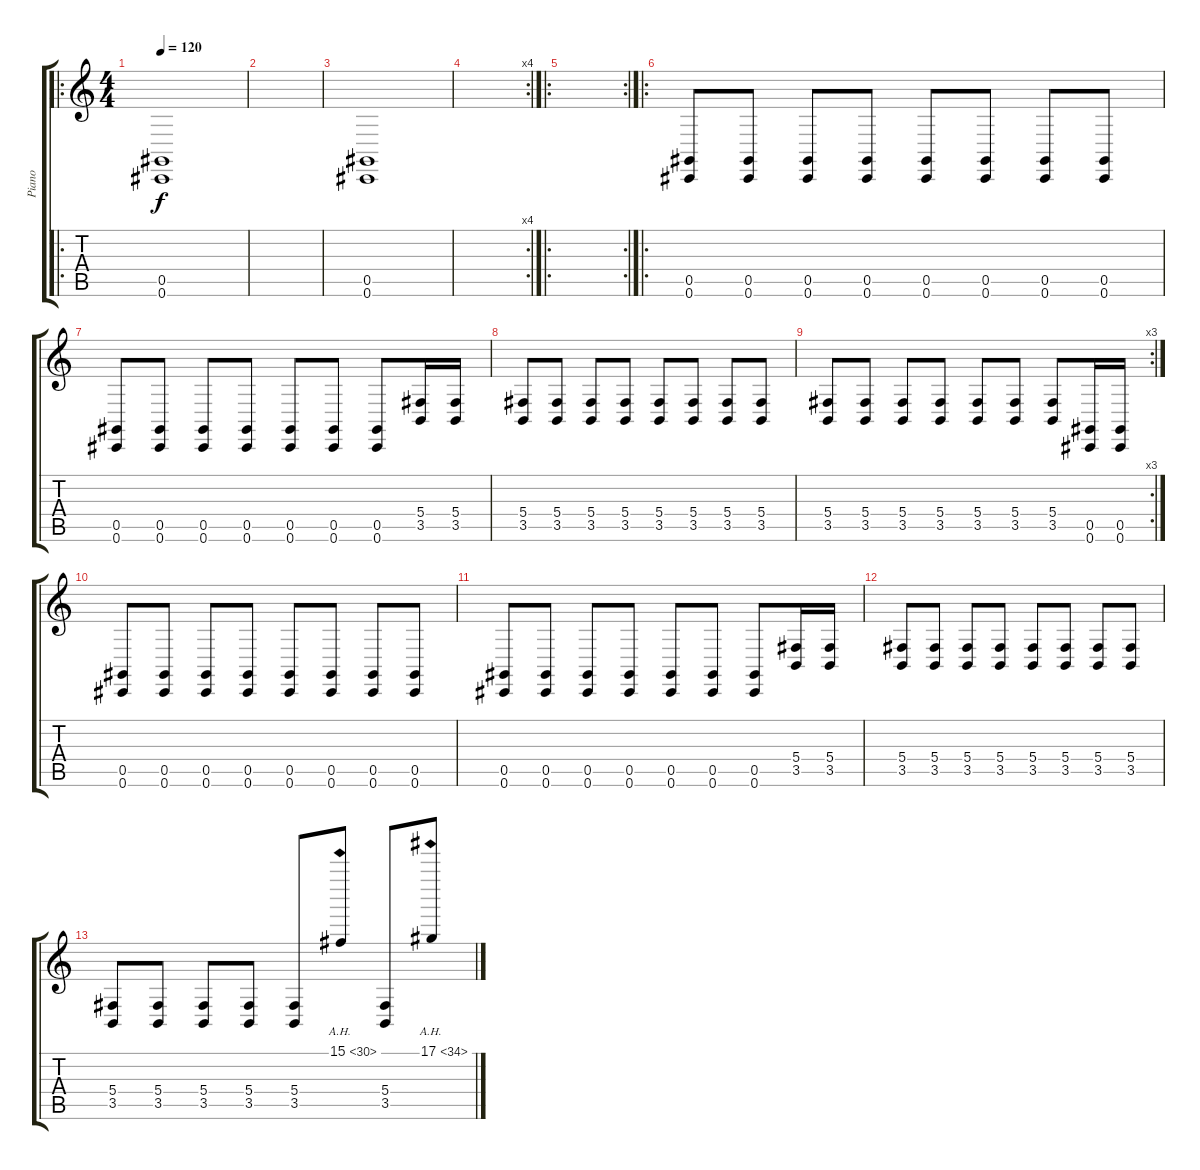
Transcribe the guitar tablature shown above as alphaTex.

\track ("Piano" "Piano") {instrument acousticgrandpiano}
\staff {score tabs}
\tuning (Eb4 Bb3 Gb3 Db3 Ab2 Db2) {hide}
\ro
\ts (4 4)
\tempo 120
\clef g2
\ks c
(0.5 0.6).1{dy f} |
|
(0.5 0.6).1 |
\rc 4
|
\ro
\rc 2
|
\ro
(0.5 0.6).8 (0.5 0.6).8 (0.5 0.6).8 (0.5 0.6).8 (0.5 0.6).8 (0.5 0.6).8 (0.5 0.6).8 (0.5 0.6).8 |
(0.5 0.6).8 (0.5 0.6).8 (0.5 0.6).8 (0.5 0.6).8 (0.5 0.6).8 (0.5 0.6).8 (0.5 0.6).8 (5.4 3.5).16 (5.4 3.5).16 |
(5.4 3.5).8 (5.4 3.5).8 (5.4 3.5).8 (5.4 3.5).8 (5.4 3.5).8 (5.4 3.5).8 (5.4 3.5).8 (5.4 3.5).8 |
\rc 3
(5.4 3.5).8 (5.4 3.5).8 (5.4 3.5).8 (5.4 3.5).8 (5.4 3.5).8 (5.4 3.5).8 (5.4 3.5).8 (0.5 0.6).16 (0.5 0.6).16 |
(0.5 0.6).8 (0.5 0.6).8 (0.5 0.6).8 (0.5 0.6).8 (0.5 0.6).8 (0.5 0.6).8 (0.5 0.6).8 (0.5 0.6).8 |
(0.5 0.6).8 (0.5 0.6).8 (0.5 0.6).8 (0.5 0.6).8 (0.5 0.6).8 (0.5 0.6).8 (0.5 0.6).8 (5.4 3.5).16 (5.4 3.5).16 |
(5.4 3.5).8 (5.4 3.5).8 (5.4 3.5).8 (5.4 3.5).8 (5.4 3.5).8 (5.4 3.5).8 (5.4 3.5).8 (5.4 3.5).8 |
(5.4 3.5).8 (5.4 3.5).8 (5.4 3.5).8 (5.4 3.5).8 (5.4 3.5).8 15.1{ah 15}.8 (5.4 3.5).8 17.1{ah 17}.8
